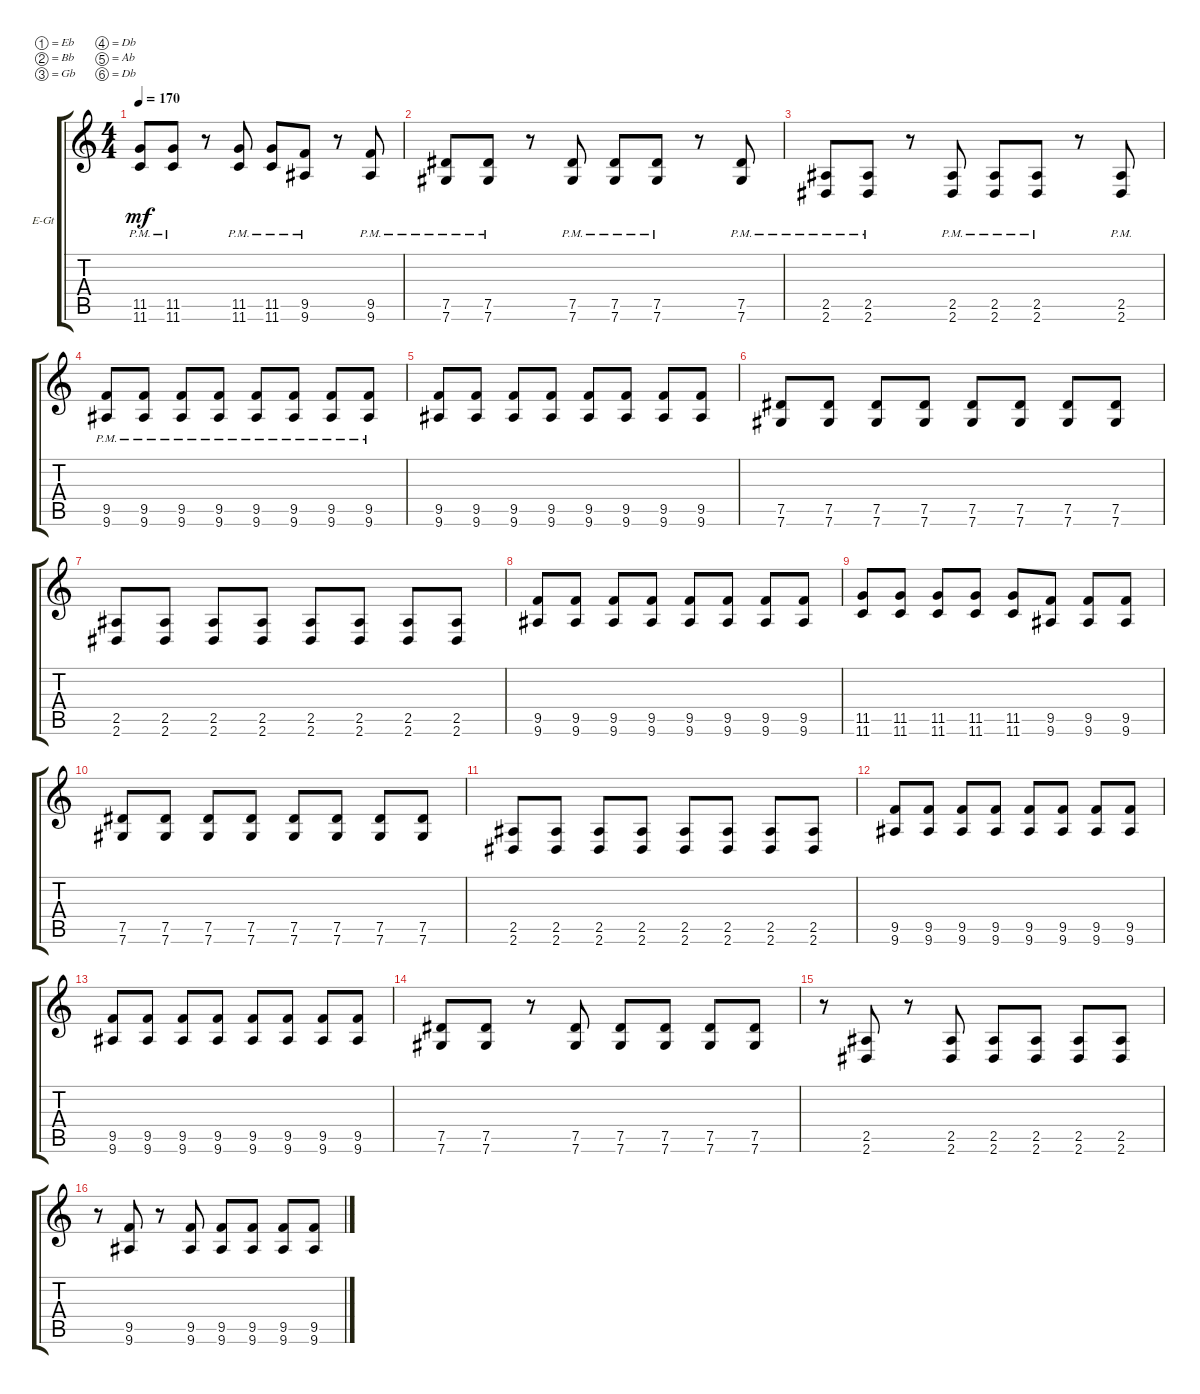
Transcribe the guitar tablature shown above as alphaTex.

\defaultSystemsLayout 4
\bracketExtendMode groupsimilarinstruments
\firstSystemTrackNameOrientation horizontal
\otherSystemsTrackNameOrientation horizontal
\track ("Electric Guitar" "E-Gt") {instrument distortionguitar}
\staff {score tabs}
\tuning (Eb4 Bb3 Gb3 Db3 Ab2 Db2)
\ts (4 4)
\tempo 170
\clef g2
\ks c
(11.6{pm} 11.5{pm}).8{dy mf} (11.6{pm} 11.5{pm}).8 r.8 (11.6{pm} 11.5{pm}).8 (11.6{pm} 11.5{pm}).8 (9.6{pm} 9.5{pm}).8 r.8 (9.6{pm} 9.5{pm}).8 |
(7.6{pm} 7.5{pm}).8 (7.6{pm} 7.5{pm}).8 r.8 (7.6{pm} 7.5{pm}).8 (7.6{pm} 7.5{pm}).8 (7.6{pm} 7.5{pm}).8 r.8 (7.6{pm} 7.5{pm}).8 |
(2.6{pm} 2.5{pm}).8 (2.6{pm} 2.5{pm}).8 r.8 (2.6{pm} 2.5{pm}).8 (2.6{pm} 2.5{pm}).8 (2.6{pm} 2.5{pm}).8 r.8 (2.6{pm} 2.5{pm}).8 |
(9.6{pm} 9.5{pm}).8 (9.6{pm} 9.5{pm}).8 (9.6{pm} 9.5{pm}).8 (9.6{pm} 9.5{pm}).8 (9.6{pm} 9.5{pm}).8 (9.6{pm} 9.5{pm}).8 (9.6{pm} 9.5{pm}).8 (9.6{pm} 9.5{pm}).8 |
(9.6 9.5).8 (9.6 9.5).8 (9.6 9.5).8 (9.6 9.5).8 (9.6 9.5).8 (9.6 9.5).8 (9.6 9.5).8 (9.6 9.5).8 |
(7.6 7.5).8 (7.6 7.5).8 (7.6 7.5).8 (7.6 7.5).8 (7.6 7.5).8 (7.6 7.5).8 (7.6 7.5).8 (7.6 7.5).8 |
(2.6 2.5).8 (2.6 2.5).8 (2.6 2.5).8 (2.6 2.5).8 (2.6 2.5).8 (2.6 2.5).8 (2.6 2.5).8 (2.6 2.5).8 |
(9.6 9.5).8 (9.6 9.5).8 (9.6 9.5).8 (9.6 9.5).8 (9.6 9.5).8 (9.6 9.5).8 (9.6 9.5).8 (9.6 9.5).8 |
(11.6 11.5).8 (11.6 11.5).8 (11.6 11.5).8 (11.6 11.5).8 (11.6 11.5).8 (9.6 9.5).8 (9.6 9.5).8 (9.6 9.5).8 |
(7.6 7.5).8 (7.6 7.5).8 (7.6 7.5).8 (7.6 7.5).8 (7.6 7.5).8 (7.6 7.5).8 (7.6 7.5).8 (7.6 7.5).8 |
(2.6 2.5).8 (2.6 2.5).8 (2.6 2.5).8 (2.6 2.5).8 (2.6 2.5).8 (2.6 2.5).8 (2.6 2.5).8 (2.6 2.5).8 |
(9.6 9.5).8 (9.6 9.5).8 (9.6 9.5).8 (9.6 9.5).8 (9.6 9.5).8 (9.6 9.5).8 (9.6 9.5).8 (9.6 9.5).8 |
(9.6 9.5).8 (9.6 9.5).8 (9.6 9.5).8 (9.6 9.5).8 (9.6 9.5).8 (9.6 9.5).8 (9.6 9.5).8 (9.6 9.5).8 |
(7.6 7.5).8 (7.6 7.5).8 r.8 (7.6 7.5).8 (7.6 7.5).8 (7.6 7.5).8 (7.6 7.5).8 (7.6 7.5).8 |
r.8 (2.6 2.5).8 r.8 (2.6 2.5).8 (2.6 2.5).8 (2.6 2.5).8 (2.6 2.5).8 (2.6 2.5).8 |
r.8 (9.6 9.5).8 r.8 (9.6 9.5).8 (9.6 9.5).8 (9.6 9.5).8 (9.6 9.5).8 (9.6 9.5).8
